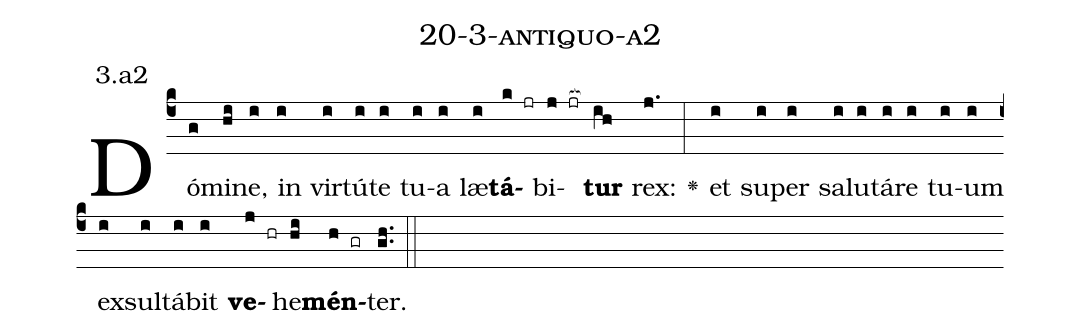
name: 20-3-antiquo-a2;
annotation: 3.a2;
%%
(c4)Dó(g)mi(hi)ne,(i) in(i) vir(i)tú(i)te(i) tu(i)a(i) læ(i)<b>tá</b>(k jr)bi(j jr[ocb:1{])<b>tur</b>(ih[ocb:0}]) rex:(j.) <v>\greheightstar</v>(:) et(i) su(i)per(i) sa(i)lu(i)tá(i)re(i) tu(i)um(i) ex(i)sul(i)tá(i)bit(i) <b>ve</b>(j hr)he(hi)<b>mén</b>(h gr)ter.(gh..) (::)


%E(i) u(i) o(j) u(hi) a(h) e.(gh..) (::)
